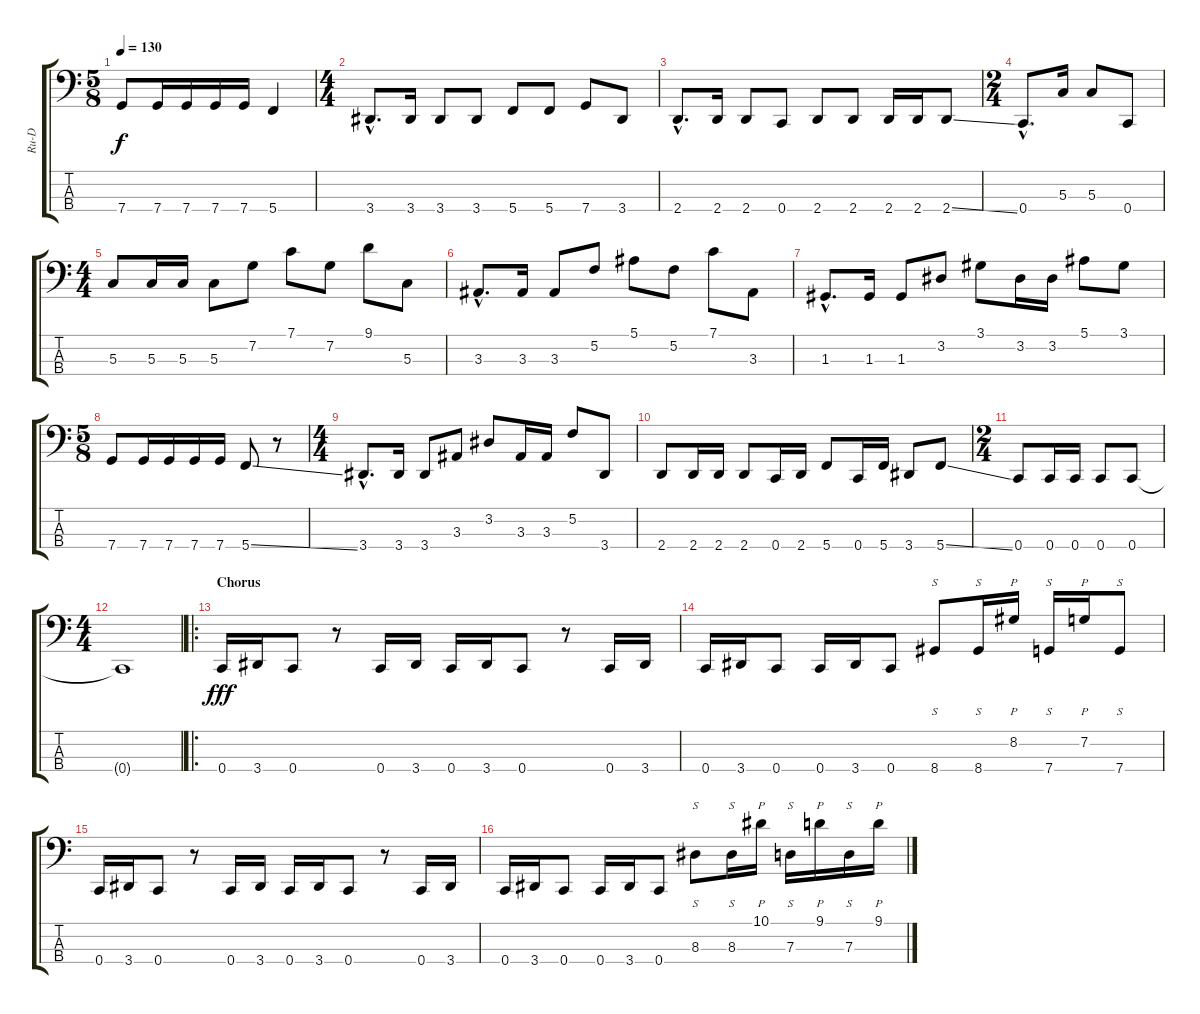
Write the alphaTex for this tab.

\track ("Ru-D" "Ru-D") {instrument slapbass1}
\staff {score tabs}
\tuning (F2 C2 G1 C1) {hide}
\ts (5 8)
\tempo 130
\clef f4
\ks c
7.4.8{dy f} 7.4.16 7.4.16 7.4.16 7.4.16 5.4.4 |
\ts (4 4)
3.4{hac}.8{d} 3.4.16 3.4.8 3.4.8 5.4.8 5.4.8 7.4.8 3.4.8 |
2.4{hac}.8{d} 2.4.16 2.4.8 0.4.8 2.4.8 2.4.8 2.4.16 2.4.16 2.4{ss}.8 |
\ts (2 4)
0.4{hac}.8{d} 5.3.16 5.3.8 0.4.8 |
\ts (4 4)
5.3.8 5.3.16 5.3.16 5.3.8 7.2.8 7.1.8 7.2.8 9.1.8 5.3.8 |
3.3{hac}.8{d} 3.3.16 3.3.8 5.2.8 5.1.8 5.2.8 7.1.8 3.3.8 |
1.3{hac}.8{d} 1.3.16 1.3.8 3.2.8 3.1.8 3.2.16 3.2.16 5.1.8 3.1.8 |
\ts (5 8)
7.4.8 7.4.16 7.4.16 7.4.16 7.4.16 5.4{ss}.8 r.8 |
\ts (4 4)
3.4{hac}.8{d} 3.4.16 3.4.8 3.3.8 3.2.8 3.3.16 3.3.16 5.2.8 3.4.8 |
2.4.8 2.4.16 2.4.16 2.4.8 0.4.16 2.4.16 5.4.8 0.4.16 5.4.16 3.4.8 5.4{ss}.8 |
\ts (2 4)
0.4.8 0.4.16 0.4.16 0.4.8 0.4.8 |
\ts (4 4)
0.4{t}.1 |
\ro
\section ("" "Chorus")
0.4.16{dy fff instrument slapbass1} 3.4.16 0.4.8 r.8 0.4.16 3.4.16 0.4.16 3.4.16 0.4.8 r.8 0.4.16 3.4.16 |
0.4.16 3.4.16 0.4.8 0.4.16 3.4.16 0.4.8 8.4.8{s} 8.4.16{s} 8.2.16{p} 7.4.16{s} 7.2.16{p} 7.4.8{s} |
0.4.16 3.4.16 0.4.8 r.8 0.4.16 3.4.16 0.4.16 3.4.16 0.4.8 r.8 0.4.16 3.4.16 |
0.4.16 3.4.16 0.4.8 0.4.16 3.4.16 0.4.8 8.3.8{s} 8.3.16{s} 10.1.16{p} 7.3.16{s} 9.1.16{p} 7.3.16{s} 9.1.16{p}
